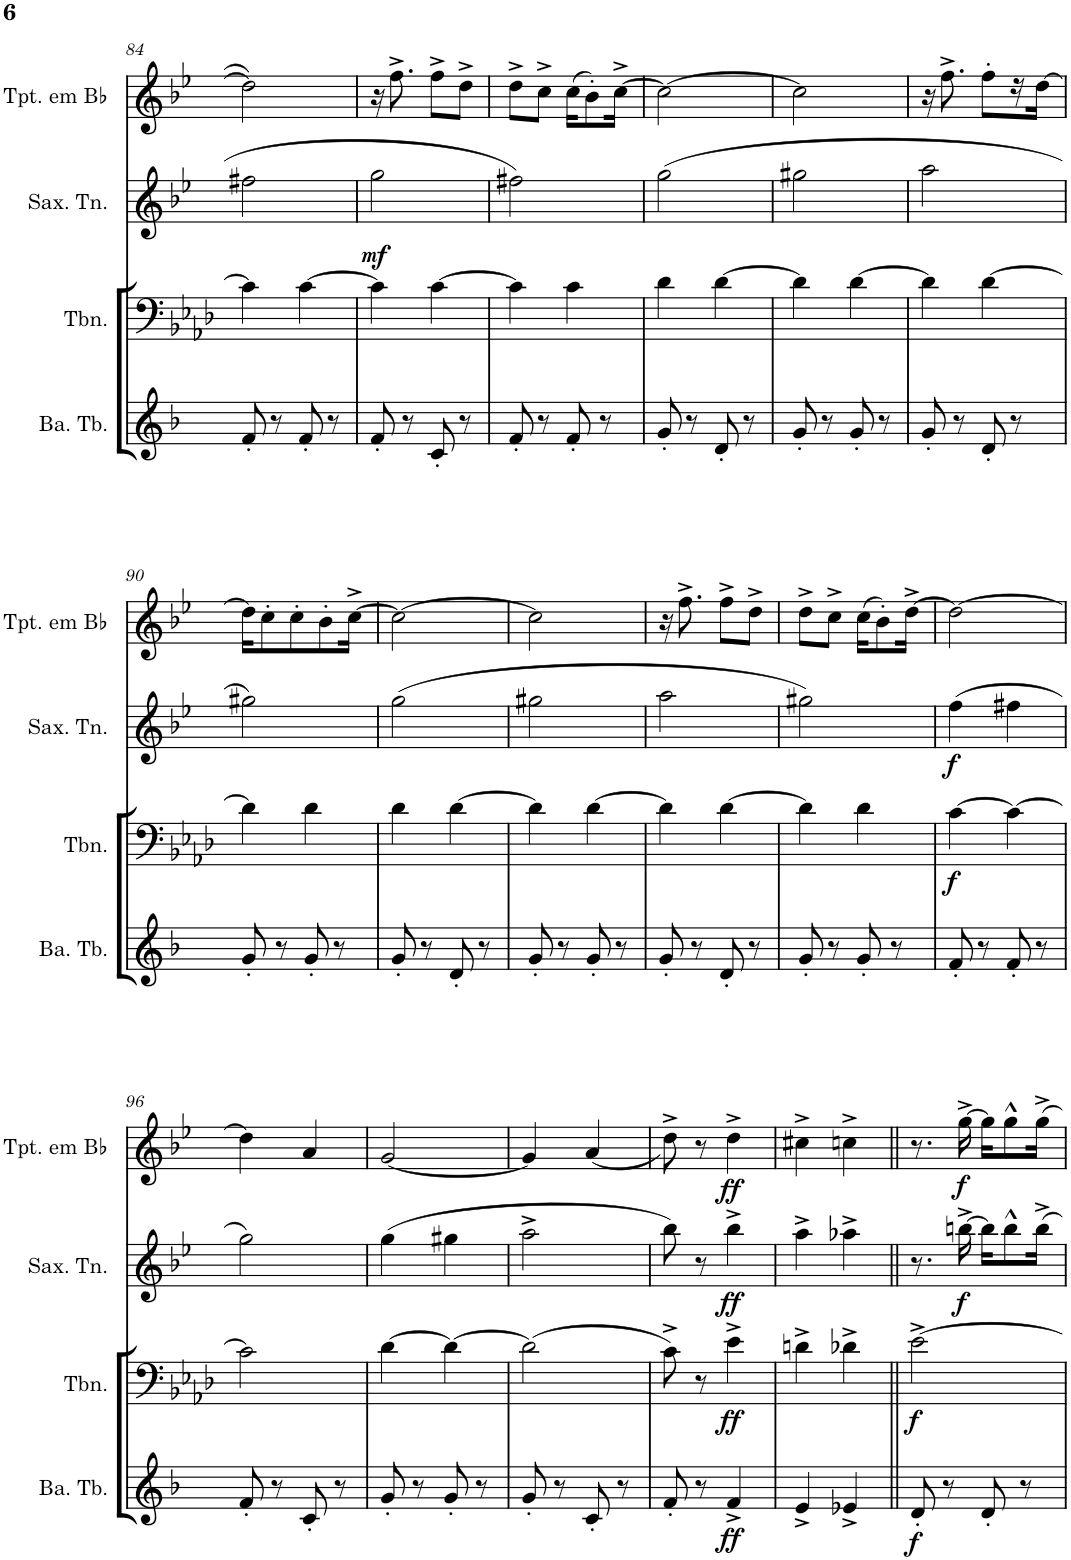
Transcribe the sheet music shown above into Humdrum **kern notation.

**kern	**dynam	**kern	**dynam	**kern	**dynam	**kern	**dynam
*part4	*part4	*part3	*part3	*part2	*part2	*part1	*part1
*staff4	*staff4	*staff3	*staff3	*staff2	*staff2	*staff1	*staff1
*I"Bass Tuba	*	*I"Trombone	*	*I"Saxofone Tenor	*	*I"Trompete em Bb	*
*I'Ba. Tb.	*	*I'Tbn.	*	*I'Sax. Tn.	*	*I'Tpt. em Bb	*
!!LO:PB:g=z
*clefG2	*	*clefF4	*	*clefG2	*	*clefG2	*
*Trd12c21	*	*	*	*Trd8c14	*	*Trd1c2	*
*k[b-]	*	*k[b-e-a-d-]	*	*k[b-e-]	*	*k[b-e-]	*
*M2/4	*	*M2/4	*	*M2/4	*	*M2/4	*
=84	=84	=84	=84	=84	=84	=84	=84
8f'/	.	4c\]	.	2ff#X\	.	2dd\]	.
8r	.	.	.	.	.	.	.
8f'/	.	[>4c\	.	.	.	.	.
8r	.	.	.	.	.	.	.
=85	=85	=85	=85	=85	=85	=85	=85
!	!	!	!LO:DY:a	!	!	!	!
8f'/	.	4c\]	mf	2gg\	.	16r	.
.	.	.	.	.	.	8.ff^\	.
8r	.	.	.	.	.	.	.
8c'/	.	[>4c\	.	.	.	8ff^\L	.
8r	.	.	.	.	.	8dd^\J	.
=86	=86	=86	=86	=86	=86	=86	=86
8f'/	.	4c\]	.	2ff#X\	.	8dd^\L	.
8r	.	.	.	.	.	8cc^\J	.
8f'/	.	4c\	.	.	.	(16cc\KL	.
.	.	.	.	.	.	8b-'\)	.
8r	.	.	.	.	.	.	.
.	.	.	.	.	.	[>16cc^\Jk	.
=87	=87	=87	=87	=87	=87	=87	=87
8g'/	.	4d-\	.	(2gg\	.	2cc\_	.
8r	.	.	.	.	.	.	.
8d'/	.	[>4d-\	.	.	.	.	.
8r	.	.	.	.	.	.	.
=88	=88	=88	=88	=88	=88	=88	=88
8g'/	.	4d-\]	.	2gg#X\	.	2cc\]	.
8r	.	.	.	.	.	.	.
8g'/	.	[>4d-\	.	.	.	.	.
8r	.	.	.	.	.	.	.
=89	=89	=89	=89	=89	=89	=89	=89
8g'/	.	4d-\]	.	2aa\	.	16r	.
.	.	.	.	.	.	8.ff^\	.
8r	.	.	.	.	.	.	.
8d'/	.	[>4d-\	.	.	.	8ff'\L	.
8r	.	.	.	.	.	16r	.
.	.	.	.	.	.	[16dd\JJ	.
!!LO:LB:g=z
=90	=90	=90	=90	=90	=90	=90	=90
8g'/	.	4d-\]	.	2gg#X\)	.	16dd\KL]	.
.	.	.	.	.	.	8cc'\	.
8r	.	.	.	.	.	.	.
.	.	.	.	.	.	8cc'\	.
8g'/	.	4d-\	.	.	.	.	.
.	.	.	.	.	.	8b-'\	.
8r	.	.	.	.	.	.	.
.	.	.	.	.	.	[16cc^\Jk	.
=91	=91	=91	=91	=91	=91	=91	=91
8g'/	.	4d-\	.	(2gg\	.	2cc\_	.
8r	.	.	.	.	.	.	.
8d'/	.	[>4d-\	.	.	.	.	.
8r	.	.	.	.	.	.	.
=92	=92	=92	=92	=92	=92	=92	=92
8g'/	.	4d-\]	.	2gg#X\	.	2cc\]	.
8r	.	.	.	.	.	.	.
8g'/	.	[>4d-\	.	.	.	.	.
8r	.	.	.	.	.	.	.
=93	=93	=93	=93	=93	=93	=93	=93
8g'/	.	4d-\]	.	2aa\	.	16r	.
.	.	.	.	.	.	8.ff^\	.
8r	.	.	.	.	.	.	.
8d'/	.	[>4d-\	.	.	.	8ff^\L	.
8r	.	.	.	.	.	8dd^\J	.
=94	=94	=94	=94	=94	=94	=94	=94
8g'/	.	4d-\]	.	2gg#X\)	.	8dd^\L	.
8r	.	.	.	.	.	8cc^\J	.
8g'/	.	4d-\	.	.	.	(16cc\KL	.
.	.	.	.	.	.	8b-'\)	.
8r	.	.	.	.	.	.	.
.	.	.	.	.	.	[>16dd^\Jk	.
=95	=95	=95	=95	=95	=95	=95	=95
!	!	!	!LO:DY:b	!	!LO:DY:b	!	!
8f'/	.	[4c\	f	(>4ff\	f	2dd\_	.
8r	.	.	.	.	.	.	.
8f'/	.	4c\_	.	4ff#X\	.	.	.
8r	.	.	.	.	.	.	.
!!LO:LB:g=z
=96	=96	=96	=96	=96	=96	=96	=96
8f'/	.	2c\]	.	2gg\)	.	4dd\]	.
8r	.	.	.	.	.	.	.
8c'/	.	.	.	.	.	4a/	.
8r	.	.	.	.	.	.	.
=97	=97	=97	=97	=97	=97	=97	=97
8g'/	.	[4d-\	.	(4gg\	.	[<2g/	.
8r	.	.	.	.	.	.	.
8g'/	.	4d-\_	.	4gg#X\	.	.	.
8r	.	.	.	.	.	.	.
=98	=98	=98	=98	=98	=98	=98	=98
8g'/	.	(2d-\]	.	2aa^\	.	4g/]	.
8r	.	.	.	.	.	.	.
8c'/	.	.	.	.	.	(<4a/	.
8r	.	.	.	.	.	.	.
=99	=99	=99	=99	=99	=99	=99	=99
8f'/	.	8c^\)	.	8bb-\)	.	8dd^\)	.
8r	.	8r	.	8r	.	8r	.
!	!LO:DY:b	!	!LO:DY:b	!	!LO:DY:b	!	!LO:DY:b
4f^/	ff	4e-^\	ff	4bb-^\	ff	4dd^\	ff
=100	=100	=100	=100	=100	=100	=100	=100
4e^/	.	4dn^\	.	4aa^\	.	4cc#X^\	.
4e-X^/	.	4d-X^\	.	4aa-X^\	.	4ccn^\	.
=101||	=101||	=101||	=101||	=101||	=101||	=101||	=101||
!	!LO:DY:b	!	!LO:DY:b	!	!	!	!
8d'/	f	[2e-^\	f	8.r	.	8.r	.
8r	.	.	.	.	.	.	.
!	!	!	!	!	!LO:DY:b	!	!LO:DY:b
.	.	.	.	[>16bbn^\	f	[16gg^\	f
8d'/	.	.	.	16bb\KL]	.	16gg\KL]	.
.	.	.	.	8bb^^\	.	8gg^^\	.
8r	.	.	.	.	.	.	.
.	.	.	.	16bb^\Jk	.	16gg^\Jk	.
=	=	=	=	=	=	=	=
*-	*-	*-	*-	*-	*-	*-	*-
